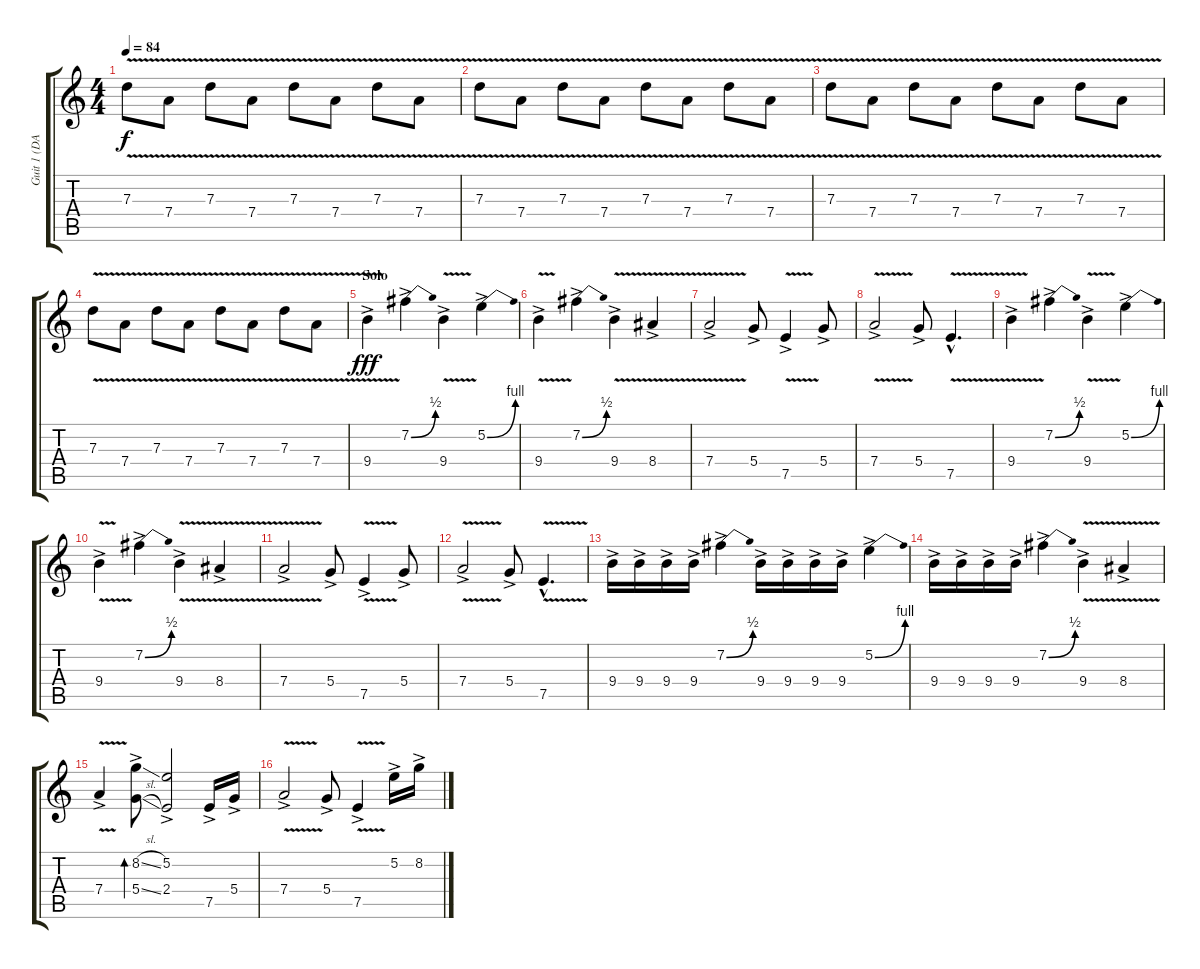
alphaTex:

\track ("Guit 1 (DADGBE)" "Guit 1 (DA") {instrument electricguitarjazz}
\staff {score tabs}
\tuning (E4 B3 G3 D3 A2 D2) {hide}
\ts (4 4)
\tempo 84
\clef g2
\ks c
7.3{v}.8{dy f} 7.4{v}.8 7.3{v}.8 7.4{v}.8 7.3{v}.8 7.4{v}.8 7.3{v}.8 7.4{v}.8 |
7.3{v}.8 7.4{v}.8 7.3{v}.8 7.4{v}.8 7.3{v}.8 7.4{v}.8 7.3{v}.8 7.4{v}.8 |
7.3{v}.8 7.4{v}.8 7.3{v}.8 7.4{v}.8 7.3{v}.8 7.4{v}.8 7.3{v}.8 7.4{v}.8 |
7.3{v}.8 7.4{v}.8 7.3{v}.8 7.4{v}.8 7.3{v}.8{volume 12 instrument distortionguitar} 7.4{v}.8 7.3{v}.8 7.4{v}.8 |
\section ("" "Solo")
9.4{v ac}.4{dy fff} 7.2{be (bend 0 0 60 2) ac}.4 9.4{v ac}.4 5.2{be (bend 0 0 60 4) ac}.4 |
9.4{v ac}.4 7.2{be (bend 0 0 60 2) ac}.4 9.4{v ac}.4 8.4{v ac}.4 |
7.4{v ac}.2 5.4{ac}.8 7.5{v ac}.4 5.4{ac}.8 |
7.4{v ac}.2 5.4{ac}.8 7.5{v hac}.4{d} |
9.4{v ac}.4 7.2{be (bend 0 0 60 2) ac}.4 9.4{v ac}.4 5.2{be (bend 0 0 60 4) ac}.4 |
9.4{v ac}.4 7.2{be (bend 0 0 60 2) ac}.4 9.4{v ac}.4 8.4{v ac}.4 |
7.4{v ac}.2 5.4{ac}.8 7.5{v ac}.4 5.4{ac}.8 |
7.4{v ac}.2 5.4{ac}.8 7.5{v hac}.4{d} |
9.4{ac}.16 9.4{ac}.16 9.4{ac}.16 9.4{ac}.16 7.2{be (bend 0 0 60 2) ac}.4 9.4{ac}.16 9.4{ac}.16 9.4{ac}.16 9.4{ac}.16 5.2{be (bend 0 0 60 4) ac}.4 |
9.4{ac}.16 9.4{ac}.16 9.4{ac}.16 9.4{ac}.16 7.2{be (bend 0 0 60 2) ac}.4 9.4{v ac}.4 8.4{v ac}.4 |
7.4{v ac}.4 (8.2{sl} 5.4{sl ac}).8{bd 30} (5.2{ac} 2.4{ac}).2 7.5{ac}.16 5.4{ac}.16 |
7.4{v ac}.2 5.4{ac}.8 7.5{v ac}.4 5.2{ac}.16 8.2{ac}.16
